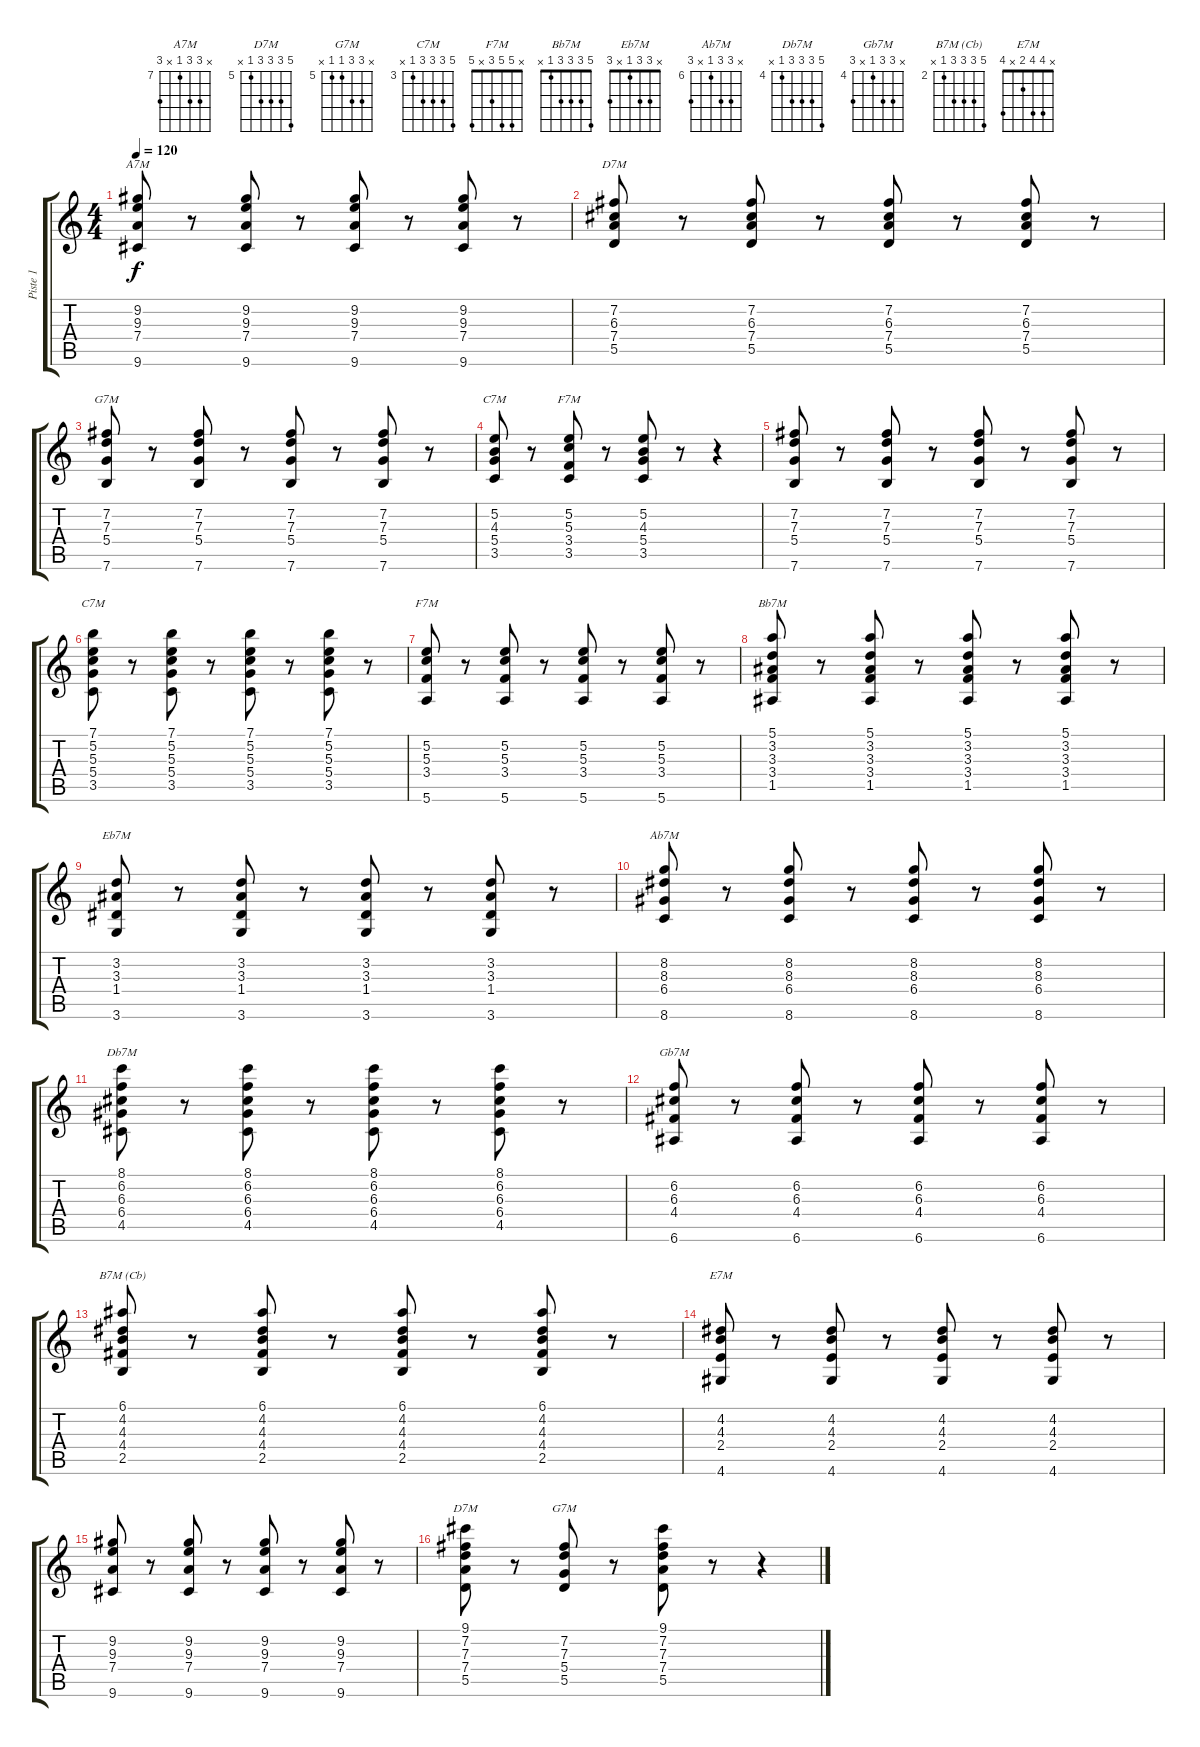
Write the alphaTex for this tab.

\track ("Piste 1" "Piste 1") {instrument acousticguitarnylon}
\staff {score tabs}
\tuning (E4 B3 G3 D3 A2 E2) {hide}
\chord ("A7M" x 9 9 7 x 9) {firstfret 7}
\chord ("D7M" x 7 6 7 5 x) {firstfret 5}
\chord ("G7M" x 7 7 5 x 7) {firstfret 5}
\chord ("C7M" 3 5 4 5 3 x)
\chord ("F7M" 3 5 5 3 3 x)
\chord ("C7M" 7 5 5 5 3 x) {firstfret 3}
\chord ("F7M" x 5 5 3 x 5)
\chord ("Bb7M" 5 3 3 3 1 x)
\chord ("Eb7M" x 3 3 1 x 3)
\chord ("Ab7M" x 8 8 6 x 8) {firstfret 6}
\chord ("Db7M" 8 6 6 6 4 x) {firstfret 4}
\chord ("Gb7M" x 6 6 4 x 6) {firstfret 4}
\chord ("B7M (Cb)" 6 4 4 4 2 x) {firstfret 2}
\chord ("E7M" x 4 4 2 x 4)
\chord ("D7M" 9 7 7 7 5 x) {firstfret 5}
\chord ("G7M" x 7 7 5 5 x) {firstfret 5}
\ts (4 4)
\tempo 120
\clef g2
\ks c
(9.2 9.3 7.4 9.6).8{ch "A7M" dy f} r.8 (9.2 9.3 7.4 9.6).8 r.8 (9.2 9.3 7.4 9.6).8 r.8 (9.2 9.3 7.4 9.6).8 r.8 |
(7.2 6.3 7.4 5.5).8{ch "D7M"} r.8 (7.2 6.3 7.4 5.5).8 r.8 (7.2 6.3 7.4 5.5).8 r.8 (7.2 6.3 7.4 5.5).8 r.8 |
(7.2 7.3 5.4 7.6).8{ch "G7M"} r.8 (7.2 7.3 5.4 7.6).8 r.8 (7.2 7.3 5.4 7.6).8 r.8 (7.2 7.3 5.4 7.6).8 r.8 |
(5.2 4.3 5.4 3.5).8{ch "C7M"} r.8 (5.2 5.3 3.4 3.5).8{ch "F7M"} r.8 (5.2 4.3 5.4 3.5).8 r.8 r.4 |
(7.2 7.3 5.4 7.6).8 r.8 (7.2 7.3 5.4 7.6).8 r.8 (7.2 7.3 5.4 7.6).8 r.8 (7.2 7.3 5.4 7.6).8 r.8 |
(7.1 5.2 5.3 5.4 3.5).8{ch "C7M"} r.8 (7.1 5.2 5.3 5.4 3.5).8 r.8 (7.1 5.2 5.3 5.4 3.5).8 r.8 (7.1 5.2 5.3 5.4 3.5).8 r.8 |
(5.2 5.3 3.4 5.6).8{ch "F7M"} r.8 (5.2 5.3 3.4 5.6).8 r.8 (5.2 5.3 3.4 5.6).8 r.8 (5.2 5.3 3.4 5.6).8 r.8 |
(5.1 3.2 3.3 3.4 1.5).8{ch "Bb7M"} r.8 (5.1 3.2 3.3 3.4 1.5).8 r.8 (5.1 3.2 3.3 3.4 1.5).8 r.8 (5.1 3.2 3.3 3.4 1.5).8 r.8 |
(3.2 3.3 1.4 3.6).8{ch "Eb7M"} r.8 (3.2 3.3 1.4 3.6).8 r.8 (3.2 3.3 1.4 3.6).8 r.8 (3.2 3.3 1.4 3.6).8 r.8 |
(8.2 8.3 6.4 8.6).8{ch "Ab7M"} r.8 (8.2 8.3 6.4 8.6).8 r.8 (8.2 8.3 6.4 8.6).8 r.8 (8.2 8.3 6.4 8.6).8 r.8 |
(8.1 6.2 6.3 6.4 4.5).8{ch "Db7M"} r.8 (8.1 6.2 6.3 6.4 4.5).8 r.8 (8.1 6.2 6.3 6.4 4.5).8 r.8 (8.1 6.2 6.3 6.4 4.5).8 r.8 |
(6.2 6.3 4.4 6.6).8{ch "Gb7M"} r.8 (6.2 6.3 4.4 6.6).8 r.8 (6.2 6.3 4.4 6.6).8 r.8 (6.2 6.3 4.4 6.6).8 r.8 |
(6.1 4.2 4.3 4.4 2.5).8{ch "B7M (Cb)"} r.8 (6.1 4.2 4.3 4.4 2.5).8 r.8 (6.1 4.2 4.3 4.4 2.5).8 r.8 (6.1 4.2 4.3 4.4 2.5).8 r.8 |
(4.2 4.3 2.4 4.6).8{ch "E7M"} r.8 (4.2 4.3 2.4 4.6).8 r.8 (4.2 4.3 2.4 4.6).8 r.8 (4.2 4.3 2.4 4.6).8 r.8 |
(9.2 9.3 7.4 9.6).8 r.8 (9.2 9.3 7.4 9.6).8 r.8 (9.2 9.3 7.4 9.6).8 r.8 (9.2 9.3 7.4 9.6).8 r.8 |
(9.1 7.2 7.3 7.4 5.5).8{ch "D7M"} r.8 (7.2 7.3 5.4 5.5).8{ch "G7M"} r.8 (9.1 7.2 7.3 7.4 5.5).8 r.8 r.4
